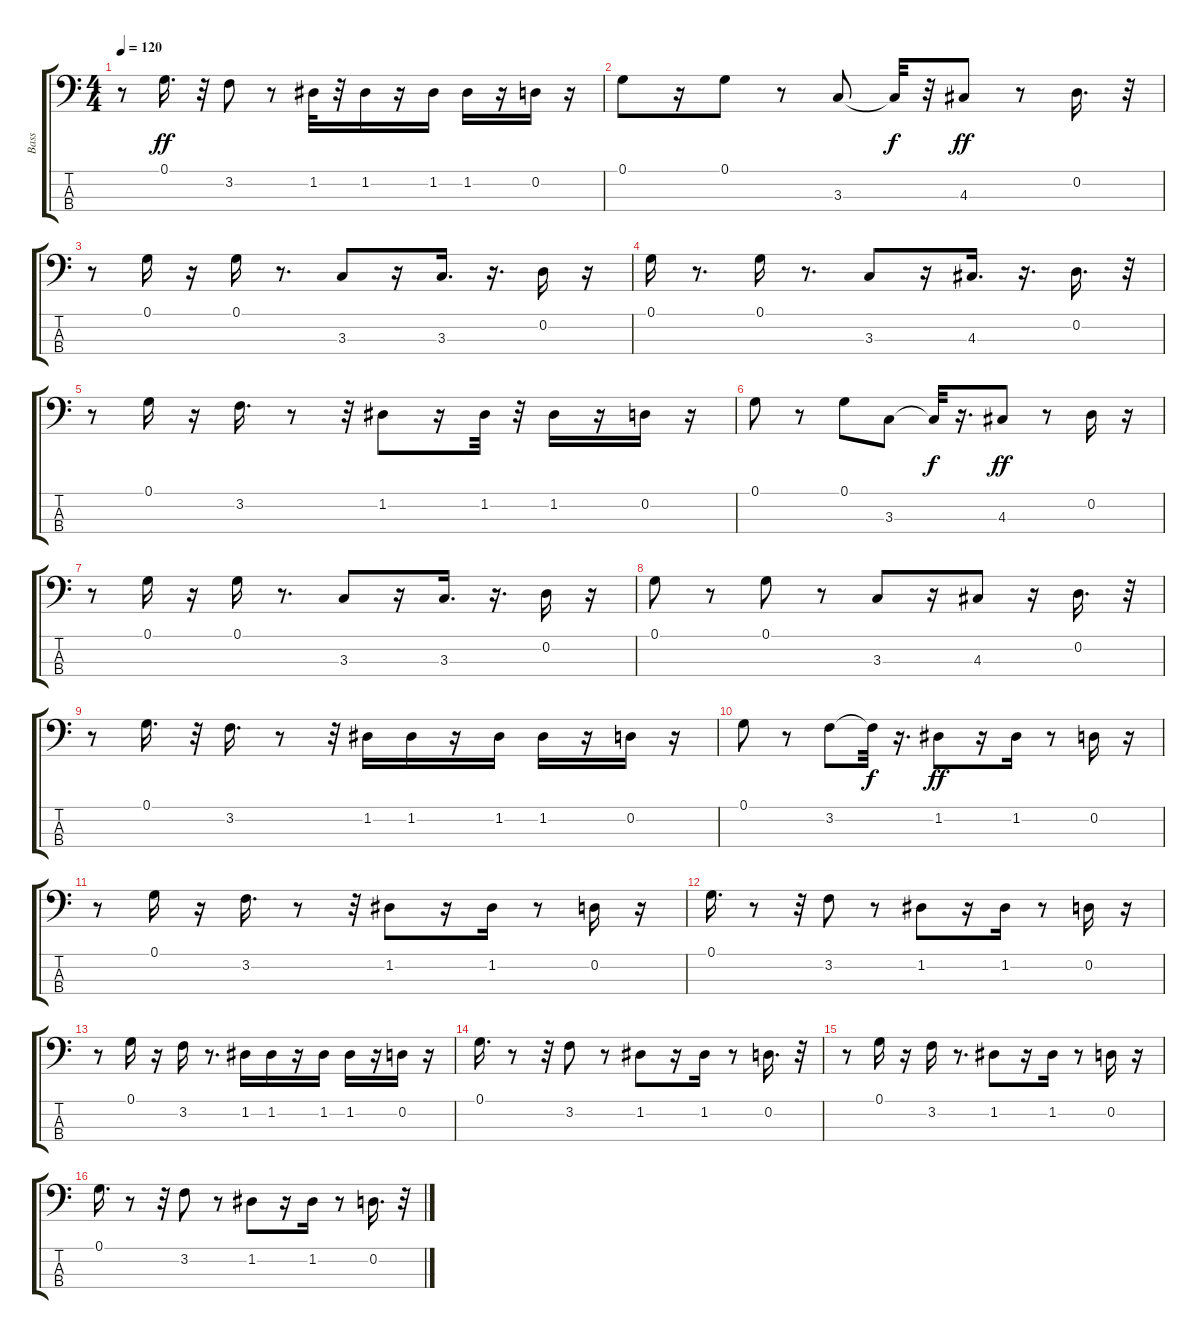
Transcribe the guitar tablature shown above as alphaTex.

\track ("Bass" "Bass") {instrument synthbass1}
\staff {score tabs}
\tuning (G2 D2 A1 E1) {hide}
\ts (4 4)
\tempo 120
\clef f4
\ks c
r.8{dy ff} 0.1.16{d} r.32 3.2.8 r.8 1.2.32 r.32 1.2.16 r.16 1.2.16 1.2.16 r.16 0.2.16 r.16 |
0.1.8 r.16 0.1.8 r.8 3.3.8 3.3{t}.32{dy f} r.32 4.3.8{dy ff} r.8 0.2.16{d} r.32 |
r.8 0.1.16 r.16 0.1.16 r.8{d} 3.3.8 r.16 3.3.16{d} r.16{d} 0.2.16 r.16 |
0.1.16 r.8{d} 0.1.16 r.8{d} 3.3.8 r.16 4.3.16{d} r.16{d} 0.2.16{d} r.32 |
r.8 0.1.16 r.16 3.2.16{d} r.8 r.32 1.2.8 r.16 1.2.32 r.32 1.2.16 r.16 0.2.16 r.16 |
0.1.8 r.8 0.1.8 3.3.8 3.3{t}.32{dy f} r.16{d} 4.3.8{dy ff} r.8 0.2.16 r.16 |
r.8 0.1.16 r.16 0.1.16 r.8{d} 3.3.8 r.16 3.3.16{d} r.16{d} 0.2.16 r.16 |
0.1.8 r.8 0.1.8 r.8 3.3.8 r.16 4.3.8 r.16 0.2.16{d} r.32 |
r.8 0.1.16{d} r.32 3.2.16{d} r.8 r.32 1.2.16 1.2.16 r.16 1.2.16 1.2.16 r.16 0.2.16 r.16 |
0.1.8 r.8 3.2.8 3.2{t}.32{dy f} r.16{d} 1.2.8{dy ff} r.16 1.2.16 r.8 0.2.16 r.16 |
r.8 0.1.16 r.16 3.2.16{d} r.8 r.32 1.2.8 r.16 1.2.16 r.8 0.2.16 r.16 |
0.1.16{d} r.8 r.32 3.2.8 r.8 1.2.8 r.16 1.2.16 r.8 0.2.16 r.16 |
r.8 0.1.16 r.16 3.2.16 r.8{d} 1.2.16 1.2.16 r.16 1.2.16 1.2.16 r.16 0.2.16 r.16 |
0.1.16{d} r.8 r.32 3.2.8 r.8 1.2.8 r.16 1.2.16 r.8 0.2.16{d} r.32 |
r.8 0.1.16 r.16 3.2.16 r.8{d} 1.2.8 r.16 1.2.16 r.8 0.2.16 r.16 |
0.1.16{d} r.8 r.32 3.2.8 r.8 1.2.8 r.16 1.2.16 r.8 0.2.16{d} r.32
